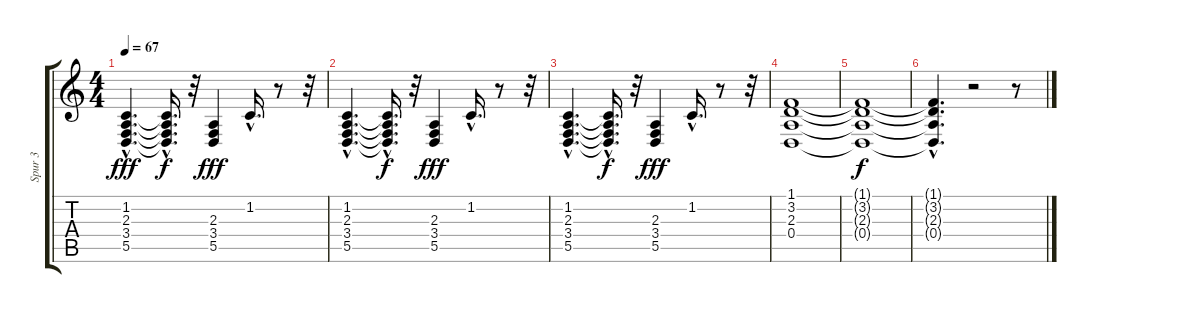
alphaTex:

\track ("Spur 3" "Spur 3") {instrument electricpiano2}
\staff {score tabs}
\tuning (E4 B3 G3 D3 A2 E2) {hide}
\ts (4 4)
\tempo 67
\clef g2
\ks c
(1.2{hac} 2.3{hac} 3.4{hac} 5.5{hac}).4{d dy fff} (1.2{t} 2.3{hac t} 3.4{t} 5.5{hac t}).16{d dy f} r.32 (2.3 3.4 5.5).4{dy fff} 1.2{hac}.16{d} r.8 r.32 |
(1.2{hac} 2.3{hac} 3.4{hac} 5.5{hac}).4{d} (1.2{t} 2.3{hac t} 3.4{t} 5.5{hac t}).16{d dy f} r.32 (2.3 3.4 5.5).4{dy fff} 1.2{hac}.16{d} r.8 r.32 |
(1.2{hac} 2.3{hac} 3.4{hac} 5.5{hac}).4{d} (1.2{t} 2.3{hac t} 3.4{t} 5.5{hac t}).16{d dy f} r.32 (2.3 3.4 5.5).4{dy fff} 1.2{hac}.16{d} r.8 r.32 |
(1.1 3.2 2.3 0.4).1 |
(1.1{t} 3.2{t} 2.3{t} 0.4{t}).1{dy f} |
(1.1{hac t} 3.2{hac t} 2.3{hac t} 0.4{hac t}).4{d} r.2 r.8
